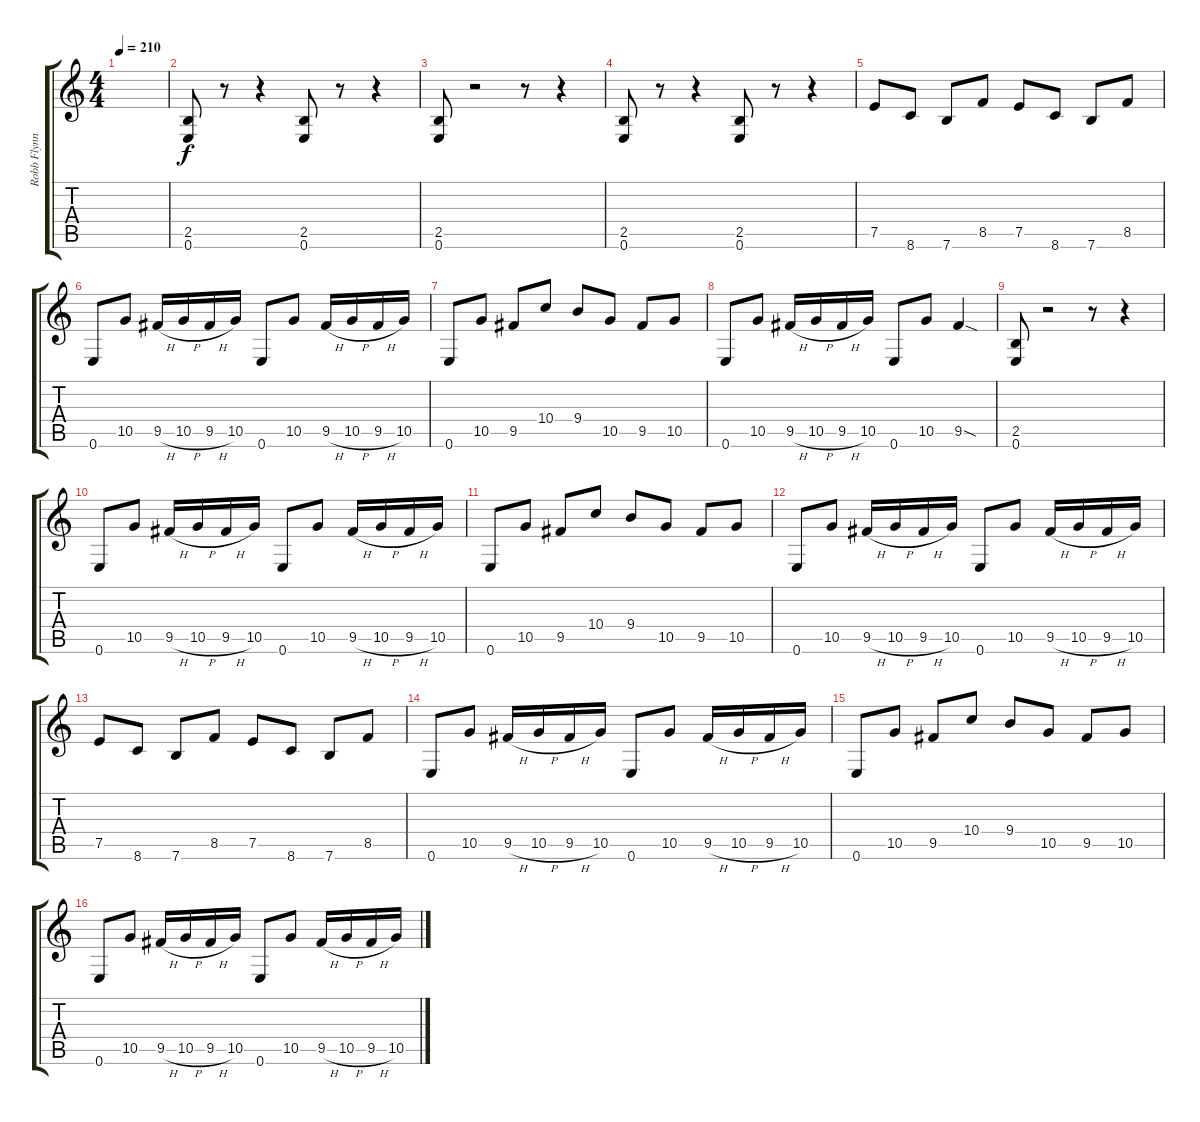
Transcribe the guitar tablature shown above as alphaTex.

\track ("Robb Flynn" "Robb Flynn") {instrument distortionguitar}
\staff {score tabs}
\tuning (E4 B3 G3 D3 A2 E2) {hide}
\ts (4 4)
\tempo 210
\clef g2
\ks c
|
(2.5 0.6).8 r.8 r.4 (2.5 0.6).8 r.8 r.4 |
(2.5 0.6).8 r.2 r.8 r.4 |
(2.5 0.6).8 r.8 r.4 (2.5 0.6).8 r.8 r.4 |
7.5.8 8.6.8 7.6.8 8.5.8 7.5.8 8.6.8 7.6.8 8.5.8 |
0.6.8 10.5.8 9.5{h}.16 10.5{h}.16 9.5{h}.16 10.5.16 0.6.8 10.5.8 9.5{h}.16 10.5{h}.16 9.5{h}.16 10.5.16 |
0.6.8 10.5.8 9.5.8 10.4.8 9.4.8 10.5.8 9.5.8 10.5.8 |
0.6.8 10.5.8 9.5{h}.16 10.5{h}.16 9.5{h}.16 10.5.16 0.6.8 10.5.8 9.5{sod}.4 |
(2.5 0.6).8 r.2 r.8 r.4 |
0.6.8 10.5.8 9.5{h}.16 10.5{h}.16 9.5{h}.16 10.5.16 0.6.8 10.5.8 9.5{h}.16 10.5{h}.16 9.5{h}.16 10.5.16 |
0.6.8 10.5.8 9.5.8 10.4.8 9.4.8 10.5.8 9.5.8 10.5.8 |
0.6.8 10.5.8 9.5{h}.16 10.5{h}.16 9.5{h}.16 10.5.16 0.6.8 10.5.8 9.5{h}.16 10.5{h}.16 9.5{h}.16 10.5.16 |
7.5.8 8.6.8 7.6.8 8.5.8 7.5.8 8.6.8 7.6.8 8.5.8 |
0.6.8 10.5.8 9.5{h}.16 10.5{h}.16 9.5{h}.16 10.5.16 0.6.8 10.5.8 9.5{h}.16 10.5{h}.16 9.5{h}.16 10.5.16 |
0.6.8 10.5.8 9.5.8 10.4.8 9.4.8 10.5.8 9.5.8 10.5.8 |
0.6.8 10.5.8 9.5{h}.16 10.5{h}.16 9.5{h}.16 10.5.16 0.6.8 10.5.8 9.5{h}.16 10.5{h}.16 9.5{h}.16 10.5.16
